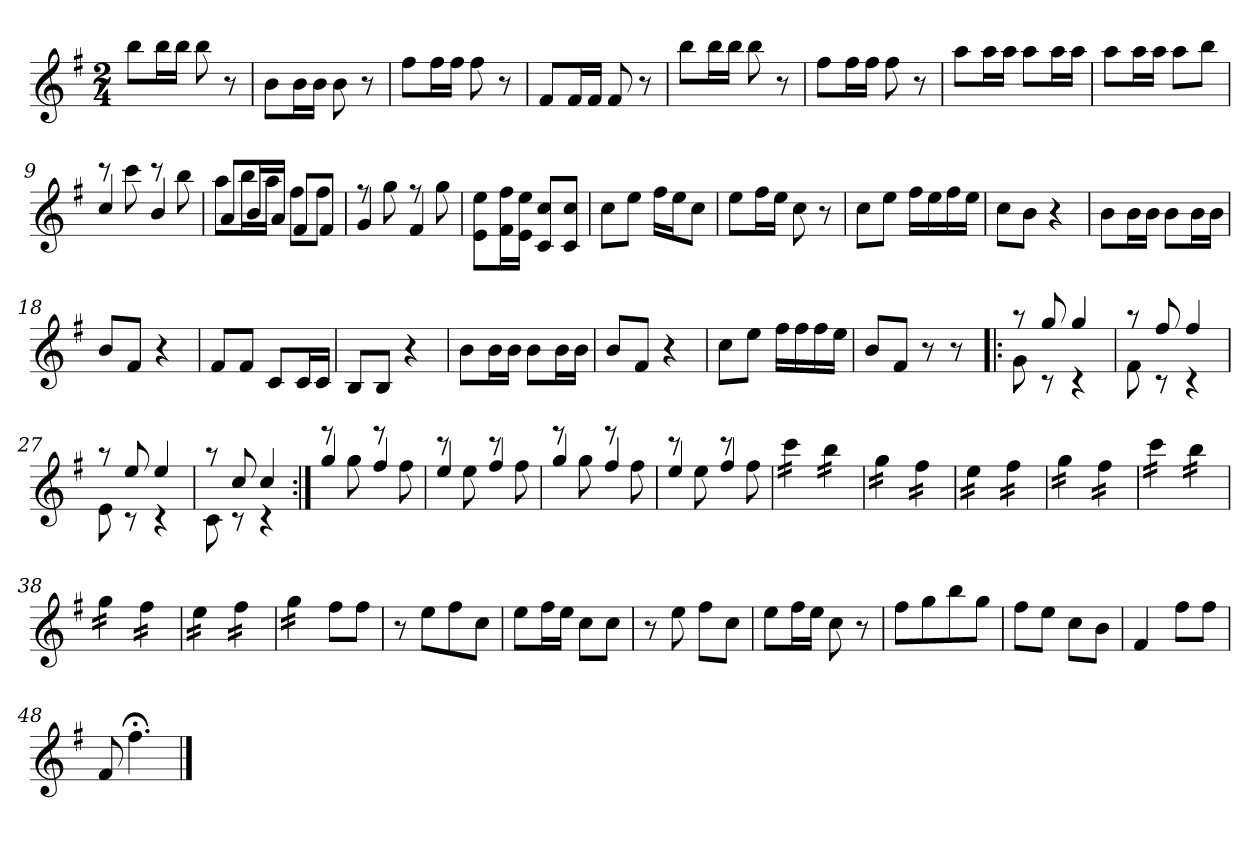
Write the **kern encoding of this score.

**kern
*part1
*staff1
*clefG2
*k[f#]
*G:
*M2/4
=1
8bbL
16bbL
16bbJJ
8bb
8r
=2
8bL
16bL
16bJJ
8b
8r
=3
8ff#L
16ff#L
16ff#JJ
8ff#
8r
=4
8f#L
16f#L
16f#JJ
8f#
8r
=5
8bbL
16bbL
16bbJJ
8bb
8r
=6
8ff#L
16ff#L
16ff#JJ
8ff#
8r
=7
8aaL
16aaL
16aaJJ
8aaL
16aaL
16aaJJ
=8
8aaL
16aaL
16aaJJ
8aaL
8bbJ
=9
*^
4cc	8rccc
.	8ccc
4b	8rccc
.	8bb
=10	=10
8aL	8aaL
16bL	16bbL
16aJJ	16aaJJ
8f#L	8ff#L
8f#J	8ff#J
=11	=11
4g	8rff
.	8gg
4f#	8rff
.	8gg
*v	*v
=12
8e 8eeL
16f# 16ff#L
16e 16eeJJ
8c 8ccL
8c 8ccJ
=13
8ccL
8eeJ
16ff#LL
16eeJ
8ccJ
=14
8eeL
16ff#L
16eeJJ
8cc
8r
=15
8ccL
8eeJ
16ff#LL
16ee
16ff#
16eeJJ
=16
8ccL
8bJ
4r
=17
8bL
16bL
16bJJ
8bL
16bL
16bJJ
=18
8bL
8f#J
4r
=19
8f#L
8f#J
8cL
16cL
16cJJ
=20
8BL
8BJ
4r
=21
8bL
16bL
16bJJ
8bL
16bL
16bJJ
=22
8bL
8f#J
4r
=23
8ccL
8eeJ
16ff#LL
16ff#
16ff#
16eeJJ
=24
8bL
8f#J
8r
8r
=25!|:
*^
8raa	8g
8gg	8rc
4gg	4rc
=26	=26
8raa	8f#
8ff#	8rc
4ff#	4rc
=27	=27
8raa	8e
8ee	8rc
4ee	4rc
=28	=28
8raa	8c
8cc	8rc
4cc	4rc
=29:|!	=29:|!
4gg	8reee
.	8gg
4ff#	8reee
.	8ff#
=30	=30
4ee	8rccc
.	8ee
4ff#	8rccc
.	8ff#
=31	=31
4gg	8reee
.	8gg
4ff#	8reee
.	8ff#
=32	=32
4ee	8rccc
.	8ee
4ff#	8rccc
.	8ff#
*v	*v
=33
*tremolo
16cccLL
16ccc
16ccc
16cccJJ
16bbLL
16bb
16bb
16bbJJ
=34
16ggLL
16gg
16gg
16ggJJ
16ff#LL
16ff#
16ff#
16ff#JJ
=35
16eeLL
16ee
16ee
16eeJJ
16ff#LL
16ff#
16ff#
16ff#JJ
=36
16ggLL
16gg
16gg
16ggJJ
16ff#LL
16ff#
16ff#
16ff#JJ
=37
16cccLL
16ccc
16ccc
16cccJJ
16bbLL
16bb
16bb
16bbJJ
=38
16ggLL
16gg
16gg
16ggJJ
16ff#LL
16ff#
16ff#
16ff#JJ
=39
16eeLL
16ee
16ee
16eeJJ
16ff#LL
16ff#
16ff#
16ff#JJ
=40
16ggLL
16gg
16gg
16ggJJ
*Xtremolo
8ff#L
8ff#J
=41
8r
8eeL
8ff#
8ccJ
=42
8eeL
16ff#L
16eeJJ
8ccL
8ccJ
=43
8r
8ee
8ff#L
8ccJ
=44
8eeL
16ff#L
16eeJJ
8cc
8r
=45
8ff#L
8gg
8bb
8ggJ
=46
8ff#L
8eeJ
8ccL
8bJ
=47
4f#
8ff#L
8ff#J
=48
8f#
4.ff#;<
==
*-
